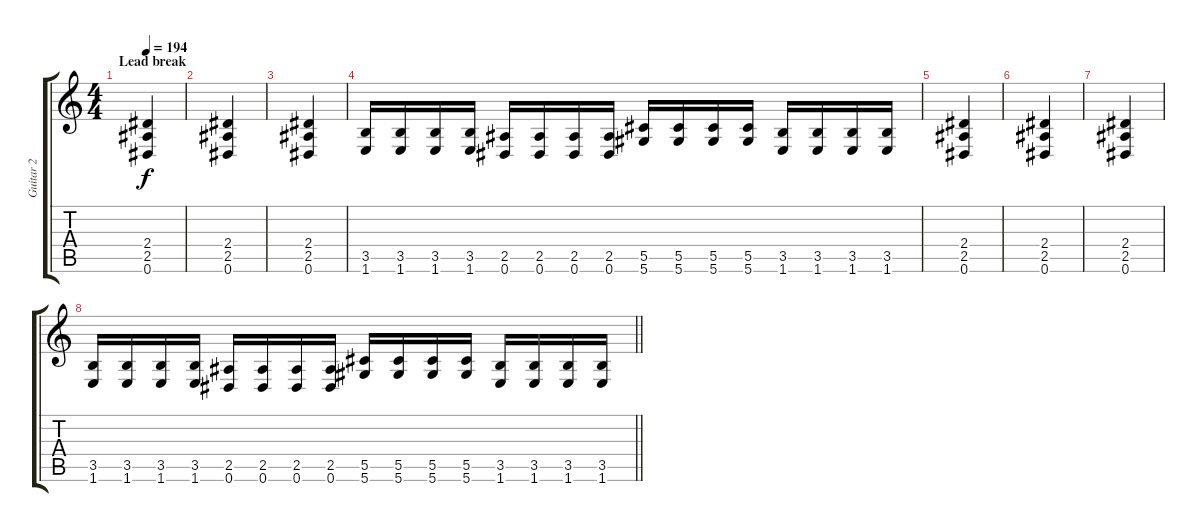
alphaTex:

\track ("Guitar 2" "Guitar 2") {instrument overdrivenguitar}
\staff {score tabs}
\tuning (Eb4 Bb3 Gb3 Db3 Ab2 Eb2) {hide}
\ts (4 4)
\section ("" "Lead break")
\tempo 194
\clef g2
\ks c
(2.4 2.5 0.6).4{dy f} |
(2.4 2.5 0.6).4 |
(2.4 2.5 0.6).4 |
(3.5 1.6).16 (3.5 1.6).16 (3.5 1.6).16 (3.5 1.6).16 (2.5 0.6).16 (2.5 0.6).16 (2.5 0.6).16 (2.5 0.6).16 (5.5 5.6).16 (5.5 5.6).16 (5.5 5.6).16 (5.5 5.6).16 (3.5 1.6).16 (3.5 1.6).16 (3.5 1.6).16 (3.5 1.6).16 |
(2.4 2.5 0.6).4 |
(2.4 2.5 0.6).4 |
(2.4 2.5 0.6).4 |
\barLineRight lightlight
(3.5 1.6).16 (3.5 1.6).16 (3.5 1.6).16 (3.5 1.6).16 (2.5 0.6).16 (2.5 0.6).16 (2.5 0.6).16 (2.5 0.6).16 (5.5 5.6).16 (5.5 5.6).16 (5.5 5.6).16 (5.5 5.6).16 (3.5 1.6).16 (3.5 1.6).16 (3.5 1.6).16 (3.5 1.6).16
